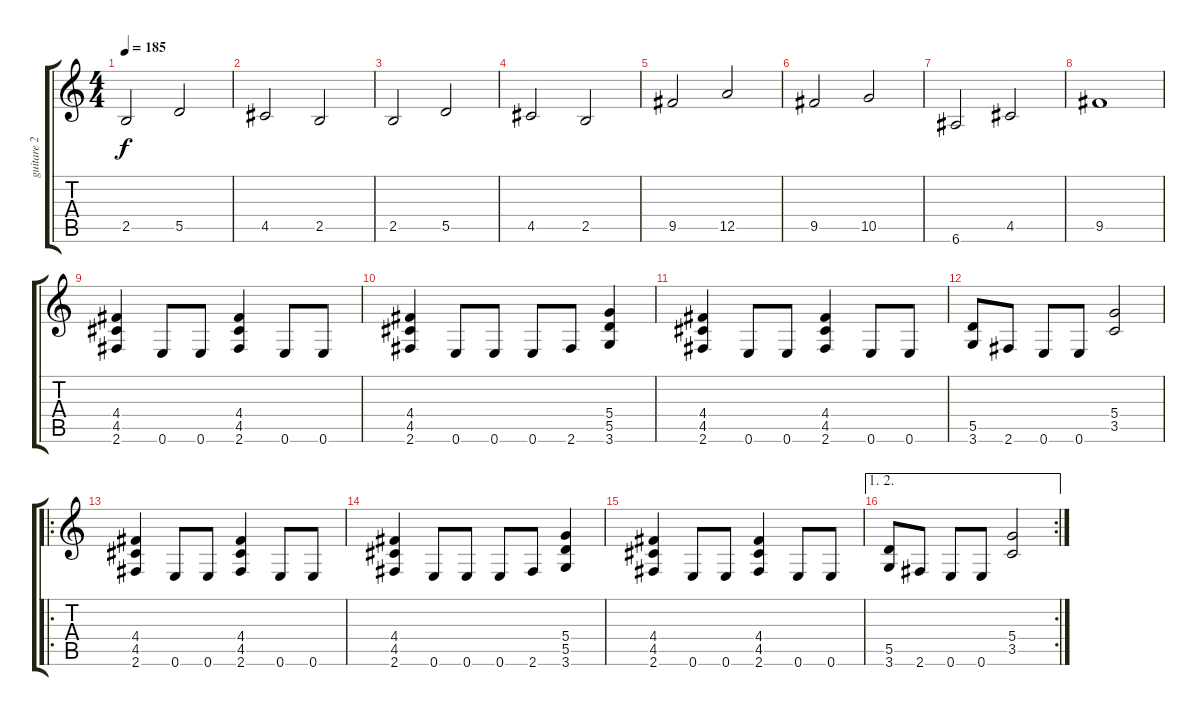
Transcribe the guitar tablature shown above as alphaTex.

\track ("guitare 2" "guitare 2") {instrument distortionguitar}
\staff {score tabs}
\tuning (E4 B3 G3 D3 A2 E2) {hide}
\ts (4 4)
\tempo 185
\clef g2
\ks c
2.5.2{dy f} 5.5.2 |
4.5.2 2.5.2 |
2.5.2 5.5.2 |
4.5.2 2.5.2 |
9.5.2 12.5.2 |
9.5.2 10.5.2 |
6.6.2 4.5.2 |
9.5.1 |
(4.4 4.5 2.6).4 0.6.8 0.6.8 (4.4 4.5 2.6).4 0.6.8 0.6.8 |
(4.4 4.5 2.6).4 0.6.8 0.6.8 0.6.8 2.6.8 (5.4 5.5 3.6).4 |
(4.4 4.5 2.6).4 0.6.8 0.6.8 (4.4 4.5 2.6).4 0.6.8 0.6.8 |
(5.5 3.6).8 2.6.8 0.6.8 0.6.8 (5.4 3.5).2 |
\ro
(4.4 4.5 2.6).4 0.6.8 0.6.8 (4.4 4.5 2.6).4 0.6.8 0.6.8 |
(4.4 4.5 2.6).4 0.6.8 0.6.8 0.6.8 2.6.8 (5.4 5.5 3.6).4 |
(4.4 4.5 2.6).4 0.6.8 0.6.8 (4.4 4.5 2.6).4 0.6.8 0.6.8 |
\ae (1 2)
\rc 2
(5.5 3.6).8 2.6.8 0.6.8 0.6.8 (5.4 3.5).2
